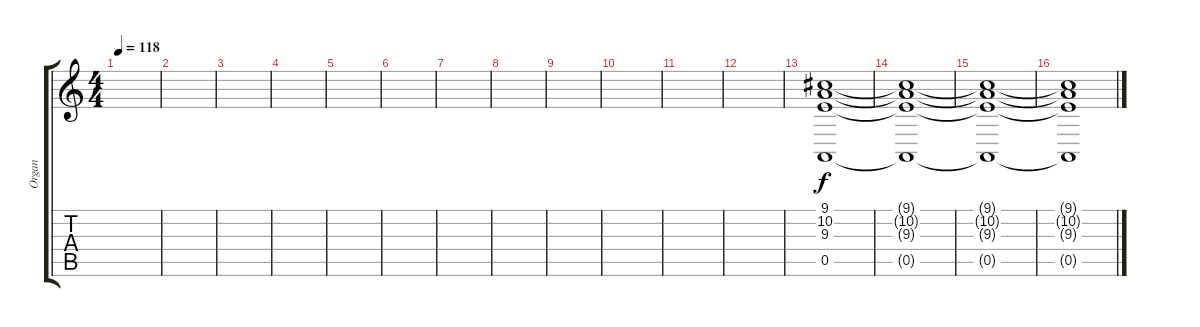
\track ("Organ" "Organ") {instrument recorder}
\staff {score tabs}
\tuning (E4 B3 G3 D3 A2 E2) {hide}
\ts (4 4)
\tempo 118
\clef g2
\ks c
|
|
|
|
|
|
|
|
|
|
|
|
(9.1 10.2 9.3 0.5).1 |
(9.1{t} 10.2{t} 9.3{t} 0.5{t}).1 |
(9.1{t} 10.2{t} 9.3{t} 0.5{t}).1 |
(9.1{t} 10.2{t} 9.3{t} 0.5{t}).1
